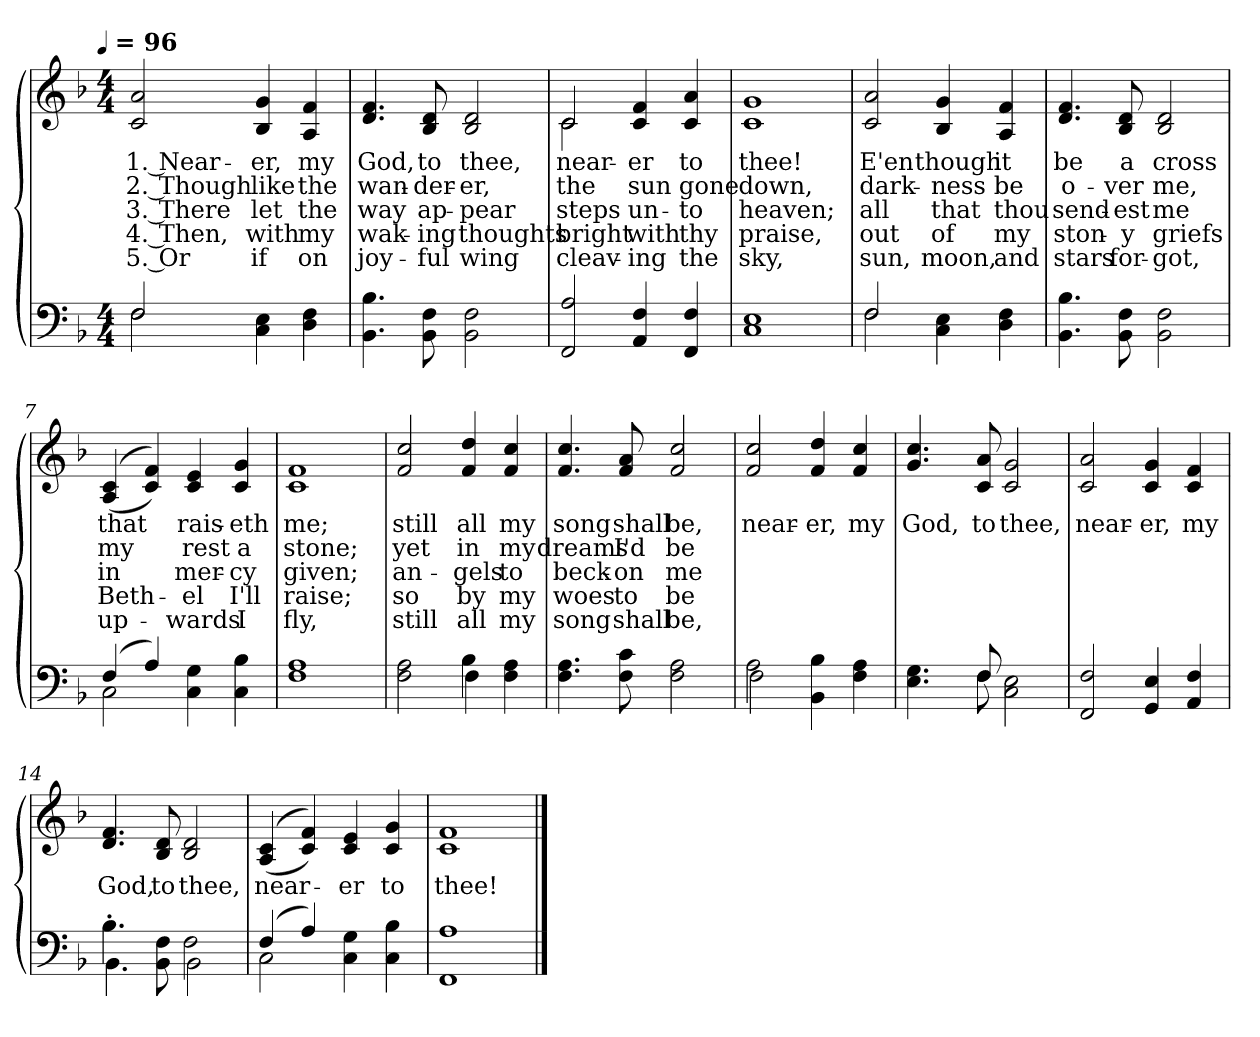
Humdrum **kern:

**kern	**kern	**text	**text	**text	**text	**text
*part1	*part1	*part1	*part1	*part1	*part1	*part1
*staff2	*staff1	*staff1	*staff1	*staff1	*staff1	*staff1
*clefF4	*clefG2	*	*	*	*	*
*k[b-]	*k[b-]	*	*	*	*	*
!!LO:TX:omd:t=[quarter] = 96
*M4/4	*M4/4	*	*	*	*	*
*MM96	*MM96	*	*	*	*	*
=1	=1	=1	=1	=1	=1	=1
*^	*	*	*	*	*	*
2F/	2F\	2c/ 2a/	1. Near-	2. Though	3. There	4. Then,	5. Or
4C 4E	2ryy	4B-/ 4g/	-er,	like	let	with	if
4D 4F	.	4A/ 4f/	my	the	the	my	on
*v	*v	*	*	*	*	*	*
=2	=2	=2	=2	=2	=2	=2
4.BB-\ 4.B-\	4.d/ 4.f/	God,	wan-	way	wak-	joy-
8BB-\ 8F\	8B-/ 8d/	to	-der-	ap-	-ing	-ful
2BB-\ 2F\	2B-/ 2d/	thee,	-er,	-pear	thoughts	wing
=3	=3	=3	=3	=3	=3	=3
*	*^	*	*	*	*	*
2FF/ 2A/	2c/	2c\	near-	the	steps	bright	cleav-
4AA/ 4F/	4c/ 4f/	2ryy	-er	sun	un-	with	-ing
4FF/ 4F/	4c/ 4a/	.	to	gone	-to	thy	the
=4	=4	=4	=4	=4	=4	=4	=4
1C 1E	1g	1c	thee!	down,	heaven;	praise,	sky,
*	*v	*v	*	*	*	*	*
!!LO:LB:g=z
=5	=5	=5	=5	=5	=5	=5
*^	*	*	*	*	*	*
2F/	2F\	2c/ 2a/	E'en	dark-	all	out	sun,
4C 4E	2ryy	4B-/ 4g/	though	-ness	that	of	moon,
4D 4F	.	4A/ 4f/	it	be	thou	my	and
*v	*v	*	*	*	*	*	*
=6	=6	=6	=6	=6	=6	=6
4.BB-\ 4.B-\	4.d/ 4.f/	be	o-	send-	ston-	stars
8BB-\ 8F\	8B-/ 8d/	a	-ver	-est	-y	for-
2BB-\ 2F\	2B-/ 2d/	cross	me,	me	griefs	-got,
=7	=7	=7	=7	=7	=7	=7
*^	*	*	*	*	*	*
(>4F/	2C\	(>(4A 4c	that	my	in	Beth-	up-
4A/)	.	4c/ 4f/))	.	.	.	.	.
4C 4G	2ryy	4c/ 4e/	rais-	rest	mer-	-el	-wards
4C 4B-	.	4c/ 4g/	-eth	a	-cy	I'll	I
*v	*v	*	*	*	*	*	*
=8	=8	=8	=8	=8	=8	=8
*	*^	*	*	*	*	*
1F 1A	1f	1c	me;	stone;	given;	raise;	fly,
*	*v	*v	*	*	*	*	*
!!LO:LB:g=z
=9	=9	=9	=9	=9	=9	=9
*^	*	*	*	*	*	*
2F\ 2A\	2ryy	2f/ 2cc/	still	yet	an-	so	still
4B-\	4F\	4f/ 4dd/	all	in	-gels	by	all
4F\ 4A\	4ryy	4f/ 4cc/	my	my	to	my	my
*v	*v	*	*	*	*	*	*
=10	=10	=10	=10	=10	=10	=10
4.F\ 4.A\	4.f/ 4.cc/	song	dreams	beck-	woes	song
8F\ 8c\	8f/ 8a/	shall	I'd	-on	to	shall
2F\ 2A\	2f/ 2cc/	be,	be	me	be	be,
=11	=11	=11	=11	=11	=11	=11
*^	*	*	*	*	*	*
2A\	2F\	2f/ 2cc/	near-	.	.	.	.
4BB-\ 4B-\	2ryy	4f/ 4dd/	-er,	.	.	.	.
4F\ 4A\	.	4f/ 4cc/	my	.	.	.	.
=12	=12	=12	=12	=12	=12	=12	=12
4.E\ 4.G\	4ryy	4.g/ 4.cc/	God,	.	.	.	.
.	8ryy	.	.	.	.	.	.
8F\	8F/	8c/ 8a/	to	.	.	.	.
2C\ 2E\	2ryy	2c/ 2g/	thee,	.	.	.	.
*v	*v	*	*	*	*	*	*
!!LO:PB:g=z
=13	=13	=13	=13	=13	=13	=13
2FF/ 2F/	2c/ 2a/	near-	.	.	.	.
4GG/ 4E/	4c/ 4g/	-er,	.	.	.	.
4AA/ 4F/	4c/ 4f/	my	.	.	.	.
=14	=14	=14	=14	=14	=14	=14
*^	*	*	*	*	*	*
4.B-'\	4.BB-\	4.d/ 4.f/	God,	.	.	.	.
8BB-\ 8F\	8ryy	8B-/ 8d/	to	.	.	.	.
2F\	2BB-\	2B- 2d	thee,	.	.	.	.
=15	=15	=15	=15	=15	=15	=15	=15
(>4F/	2C\	(>(4A 4c	near-	.	.	.	.
4A/)	.	4c/ 4f/))	.	.	.	.	.
4C 4G	2ryy	4c 4e	-er	.	.	.	.
4C 4B-	.	4c/ 4g/	to	.	.	.	.
=16	=16	=16	=16	=16	=16	=16	=16
*	*	*^	*	*	*	*	*
1A	1FF	1f	1c	thee!	.	.	.	.
*v	*v	*	*	*	*	*	*	*
*	*v	*v	*	*	*	*	*
==	==	==	==	==	==	==
*-	*-	*-	*-	*-	*-	*-
